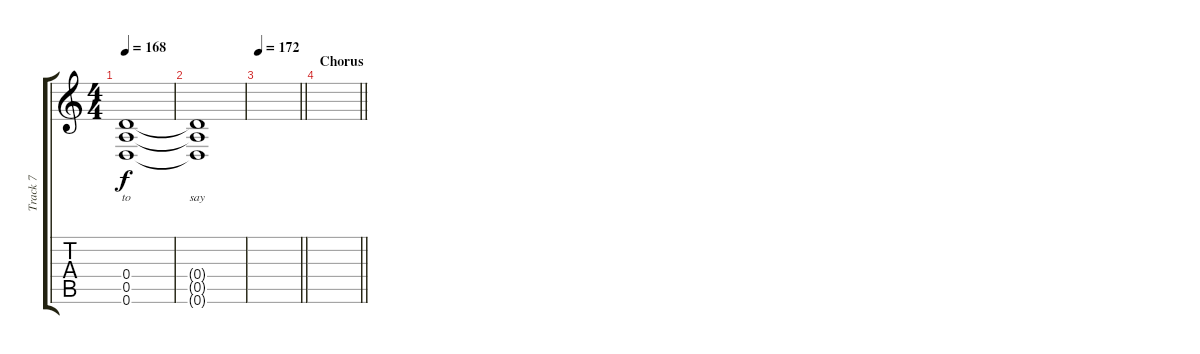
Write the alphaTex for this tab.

\track ("Track 7" "Track 7") {instrument distortionguitar}
\staff {score tabs}
\tuning (E4 B3 G3 D3 A2 D2) {hide}
\ts (4 4)
\tempo 168
\clef g2
\ks c
(0.4{t} 0.5{t} 0.6{t}).1{lyrics (0 "to") lyrics (1 "") lyrics (2 "") lyrics (3 "") lyrics (4 "") dy f} |
(0.4{t} 0.5{t} 0.6{t}).1{lyrics (0 "say") lyrics (1 "") lyrics (2 "") lyrics (3 "") lyrics (4 "")} |
\tempo 172
\barLineRight lightlight
|
\section ("" "Chorus")
\barLineRight lightlight
